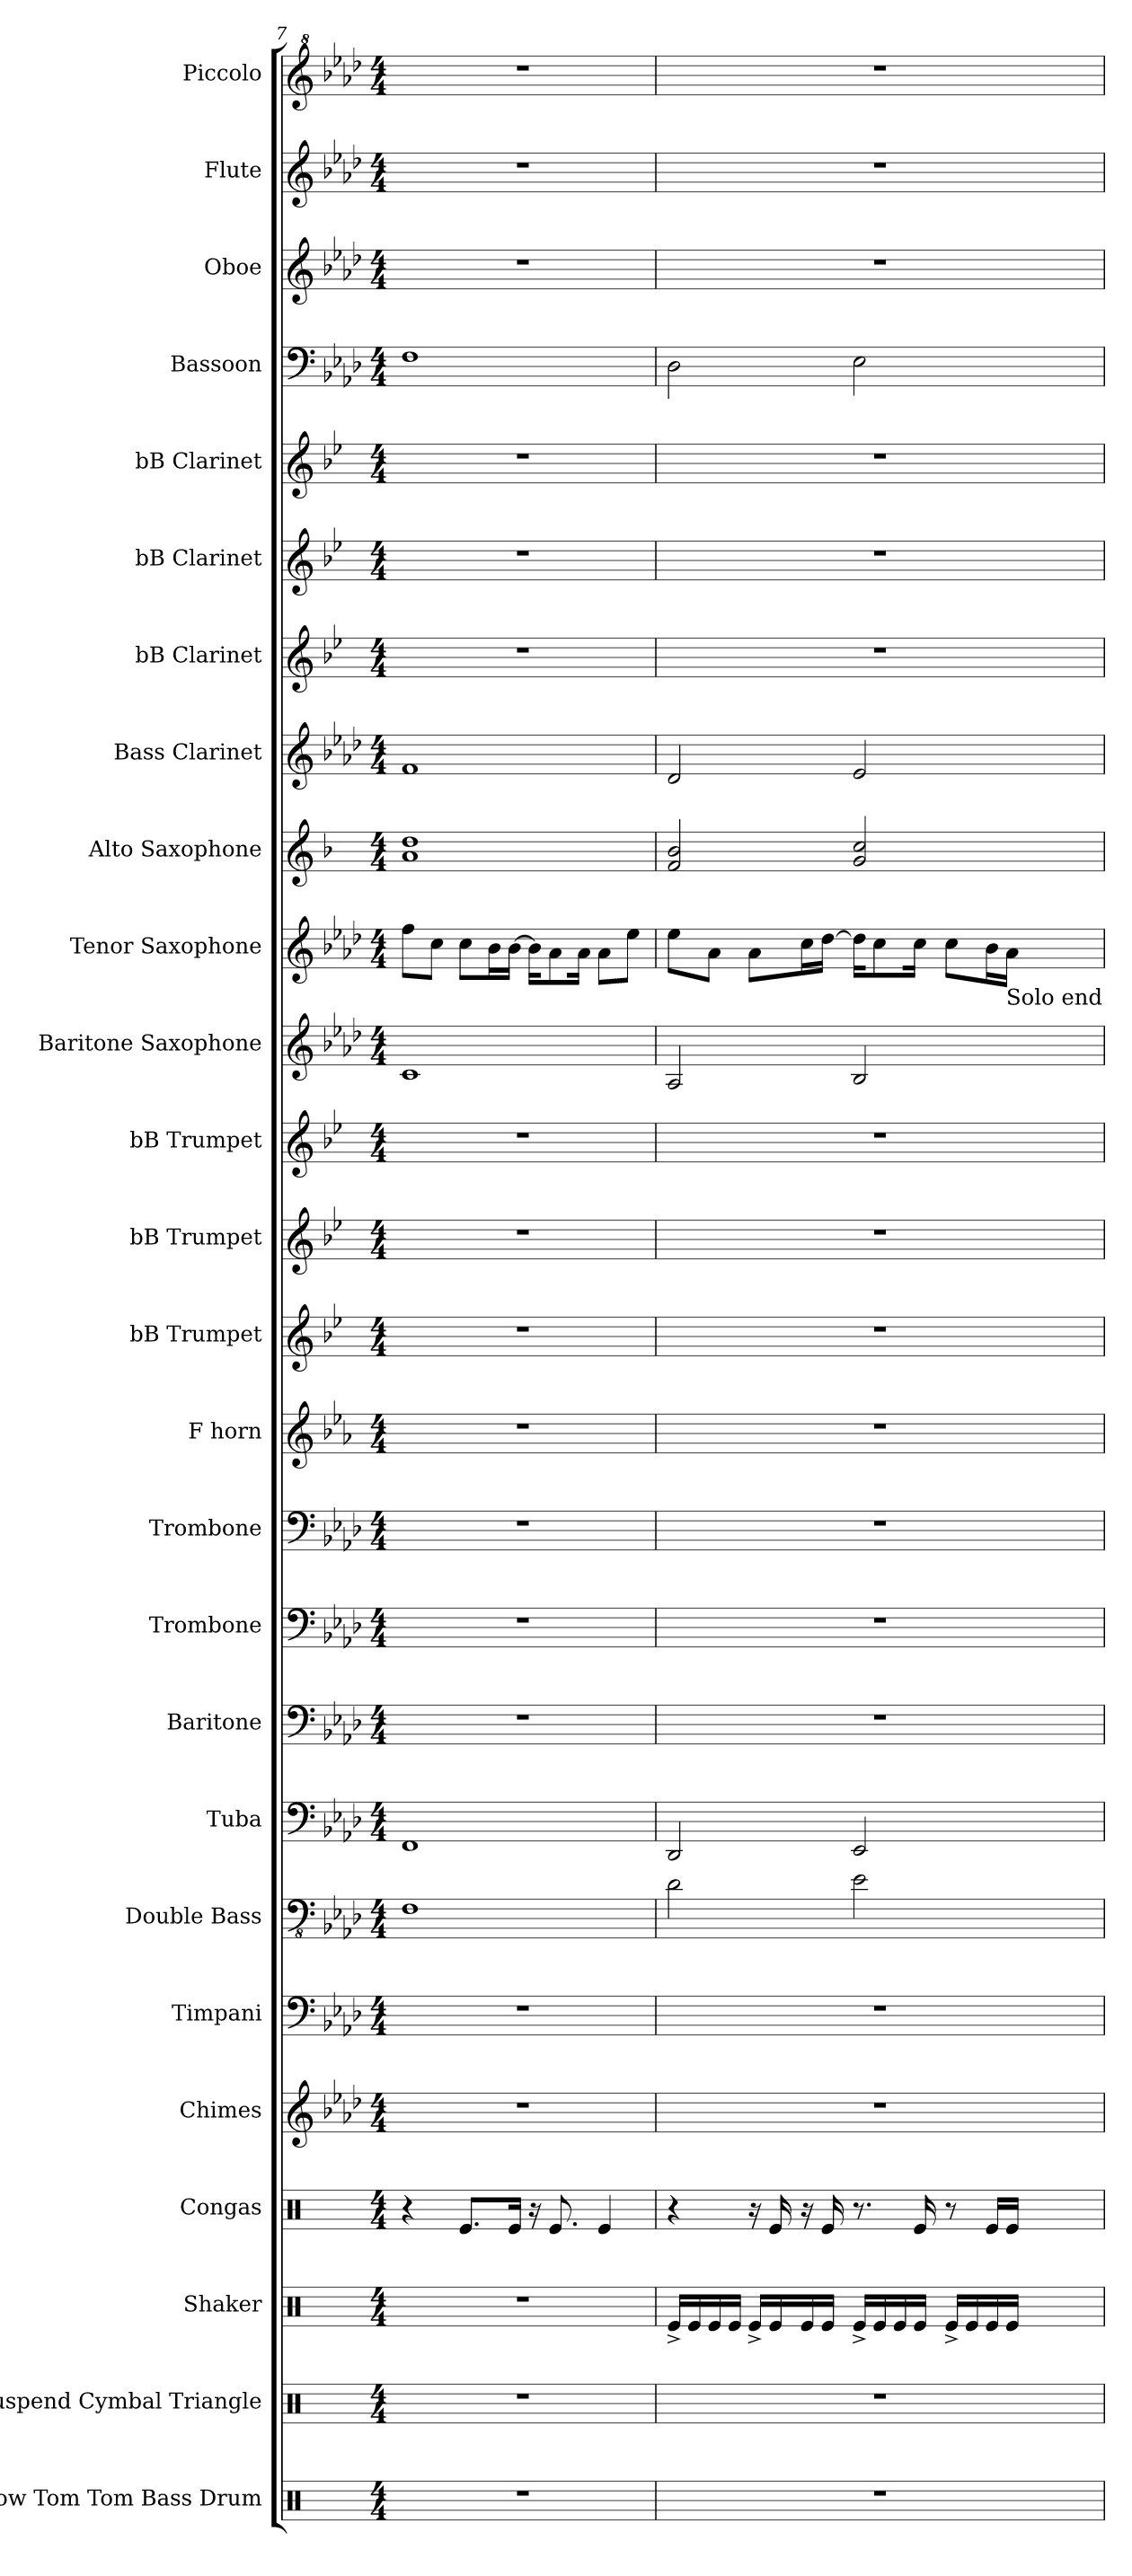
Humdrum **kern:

**kern	**kern	**kern	**kern	**kern	**kern	**kern	**kern	**kern	**kern	**kern	**kern	**kern	**kern	**kern	**kern	**kern	**kern	**kern	**kern	**kern	**kern	**kern	**kern	**kern	**kern
*part26	*part25	*part24	*part23	*part22	*part21	*part20	*part19	*part18	*part17	*part16	*part15	*part14	*part13	*part12	*part11	*part10	*part9	*part8	*part7	*part6	*part5	*part4	*part3	*part2	*part1
*staff26	*staff25	*staff24	*staff23	*staff22	*staff21	*staff20	*staff19	*staff18	*staff17	*staff16	*staff15	*staff14	*staff13	*staff12	*staff11	*staff10	*staff9	*staff8	*staff7	*staff6	*staff5	*staff4	*staff3	*staff2	*staff1
*I"Low Tom Tom Bass Drum	*I"Suspend Cymbal Triangle	*I"Shaker	*I"Congas	*I"Chimes	*I"Timpani	*I"Double Bass	*I"Tuba	*I"Baritone	*I"Trombone	*I"Trombone	*I"F horn	*I"bB Trumpet	*I"bB Trumpet	*I"bB Trumpet	*I"Baritone Saxophone	*I"Tenor Saxophone	*I"Alto Saxophone	*I"Bass Clarinet	*I"bB Clarinet	*I"bB Clarinet	*I"bB Clarinet	*I"Bassoon	*I"Oboe	*I"Flute	*I"Piccolo
*I'L.T B.D	*I'Sus.C Tri.	*I'Sh.	*I'Co.	*I'Chm.	*I'Timp.	*I'Db.	*I'Tba.	*I'Bar.	*I'Trb.	*I'Trb.	*I'F Hn.	*I'B♭ Tpt.	*I'B♭ Tpt.	*I'B♭ Tpt.	*I'Bar. Sax.	*I'T. Sax.	*I'A. Sax.	*I'B. Cl.	*I'B♭ Cl.	*I'B♭ Cl.	*I'B♭ Cl.	*I'Bsn.	*I'Ob.	*I'Fl.	*I'Picc.
*clefX	*clefX	*clefX	*clefX	*clefG2	*clefF4	*clefFv4	*clefF4	*clefF4	*clefF4	*clefF4	*clefG2	*clefG2	*clefG2	*clefG2	*clefG2	*clefG2	*clefG2	*clefG2	*clefG2	*clefG2	*clefG2	*clefF4	*clefG2	*clefG2	*clefG^2
*	*	*	*	*	*	*ITrd7c12	*	*	*	*	*ITrd4c7	*ITrd1c2	*ITrd1c2	*ITrd1c2	*ITrd12c21	*ITrd8c14	*ITrd5c9	*ITrd8c14	*ITrd1c2	*ITrd1c2	*ITrd1c2	*	*	*	*
*k[]	*k[]	*k[]	*k[]	*k[b-e-a-d-]	*k[b-e-a-d-]	*k[b-e-a-d-]	*k[b-e-a-d-]	*k[b-e-a-d-]	*k[b-e-a-d-]	*k[b-e-a-d-]	*k[b-e-a-d-]	*k[b-e-a-d-]	*k[b-e-a-d-]	*k[b-e-a-d-]	*k[b-e-a-d-]	*k[b-e-a-d-]	*k[b-e-a-d-]	*k[b-e-a-d-]	*k[b-e-a-d-]	*k[b-e-a-d-]	*k[b-e-a-d-]	*k[b-e-a-d-]	*k[b-e-a-d-]	*k[b-e-a-d-]	*k[b-e-a-d-]
*M4/4	*M4/4	*M4/4	*M4/4	*M4/4	*M4/4	*M4/4	*M4/4	*M4/4	*M4/4	*M4/4	*M4/4	*M4/4	*M4/4	*M4/4	*M4/4	*M4/4	*M4/4	*M4/4	*M4/4	*M4/4	*M4/4	*M4/4	*M4/4	*M4/4	*M4/4
=7	=7	=7	=7	=7	=7	=7	=7	=7	=7	=7	=7	=7	=7	=7	=7	=7	=7	=7	=7	=7	=7	=7	=7	=7	=7
1r	1r	1r	4r	1r	1r	1FFF	1FF	1r	1r	1r	1r	1r	1r	1r	1C	8f\L	1c 1f	1F	1r	1r	1r	1F	1r	1r	1r
.	.	.	.	.	.	.	.	.	.	.	.	.	.	.	.	8c\J	.	.	.	.	.	.	.	.	.
.	.	.	8.Re/L	.	.	.	.	.	.	.	.	.	.	.	.	8c\L	.	.	.	.	.	.	.	.	.
.	.	.	.	.	.	.	.	.	.	.	.	.	.	.	.	16B-\L	.	.	.	.	.	.	.	.	.
.	.	.	16Re/Jk	.	.	.	.	.	.	.	.	.	.	.	.	[16B-\JJ	.	.	.	.	.	.	.	.	.
.	.	.	16r	.	.	.	.	.	.	.	.	.	.	.	.	16B-\KL]	.	.	.	.	.	.	.	.	.
.	.	.	8.Re/	.	.	.	.	.	.	.	.	.	.	.	.	8A-\	.	.	.	.	.	.	.	.	.
.	.	.	.	.	.	.	.	.	.	.	.	.	.	.	.	16A-\Jk	.	.	.	.	.	.	.	.	.
.	.	.	4Re/	.	.	.	.	.	.	.	.	.	.	.	.	8A-\L	.	.	.	.	.	.	.	.	.
.	.	.	.	.	.	.	.	.	.	.	.	.	.	.	.	8e-\J	.	.	.	.	.	.	.	.	.
=8	=8	=8	=8	=8	=8	=8	=8	=8	=8	=8	=8	=8	=8	=8	=8	=8	=8	=8	=8	=8	=8	=8	=8	=8	=8
1r	1r	16Re^/LL	4r	1r	1r	2DD-\	2DD-/	1r	1r	1r	1r	1r	1r	1r	2AA-/	8e-\L	2A-/ 2d-/	2D-/	1r	1r	1r	2D-\	1r	1r	1r
.	.	16Re/	.	.	.	.	.	.	.	.	.	.	.	.	.	.	.	.	.	.	.	.	.	.	.
.	.	16Re/	.	.	.	.	.	.	.	.	.	.	.	.	.	8A-\J	.	.	.	.	.	.	.	.	.
.	.	16Re/JJ	.	.	.	.	.	.	.	.	.	.	.	.	.	.	.	.	.	.	.	.	.	.	.
.	.	16Re^/LL	16r	.	.	.	.	.	.	.	.	.	.	.	.	8A-\L	.	.	.	.	.	.	.	.	.
.	.	16Re/	16Re/	.	.	.	.	.	.	.	.	.	.	.	.	.	.	.	.	.	.	.	.	.	.
.	.	16Re/	16r	.	.	.	.	.	.	.	.	.	.	.	.	16c\L	.	.	.	.	.	.	.	.	.
.	.	16Re/JJ	16Re/	.	.	.	.	.	.	.	.	.	.	.	.	[16d-\JJ	.	.	.	.	.	.	.	.	.
.	.	16Re^/LL	8.r	.	.	2EE-\	2EE-/	.	.	.	.	.	.	.	2BB-/	16d-\KL]	2B-/ 2e-/	2E-/	.	.	.	2E-\	.	.	.
.	.	16Re/	.	.	.	.	.	.	.	.	.	.	.	.	.	8c\	.	.	.	.	.	.	.	.	.
.	.	16Re/	.	.	.	.	.	.	.	.	.	.	.	.	.	.	.	.	.	.	.	.	.	.	.
.	.	16Re/JJ	16Re/	.	.	.	.	.	.	.	.	.	.	.	.	16c\Jk	.	.	.	.	.	.	.	.	.
.	.	16Re^/LL	8r	.	.	.	.	.	.	.	.	.	.	.	.	8c\L	.	.	.	.	.	.	.	.	.
.	.	16Re/	.	.	.	.	.	.	.	.	.	.	.	.	.	.	.	.	.	.	.	.	.	.	.
.	.	16Re/	16Re/LL	.	.	.	.	.	.	.	.	.	.	.	.	16B-\L	.	.	.	.	.	.	.	.	.
!	!	!	!	!	!	!	!	!	!	!	!	!	!	!	!	!LO:TX:b:t=Solo end	!	!	!	!	!	!	!	!	!
.	.	16Re/JJ	16Re/JJ	.	.	.	.	.	.	.	.	.	.	.	.	16A-\JJ	.	.	.	.	.	.	.	.	.
=	=	=	=	=	=	=	=	=	=	=	=	=	=	=	=	=	=	=	=	=	=	=	=	=	=
*-	*-	*-	*-	*-	*-	*-	*-	*-	*-	*-	*-	*-	*-	*-	*-	*-	*-	*-	*-	*-	*-	*-	*-	*-	*-
